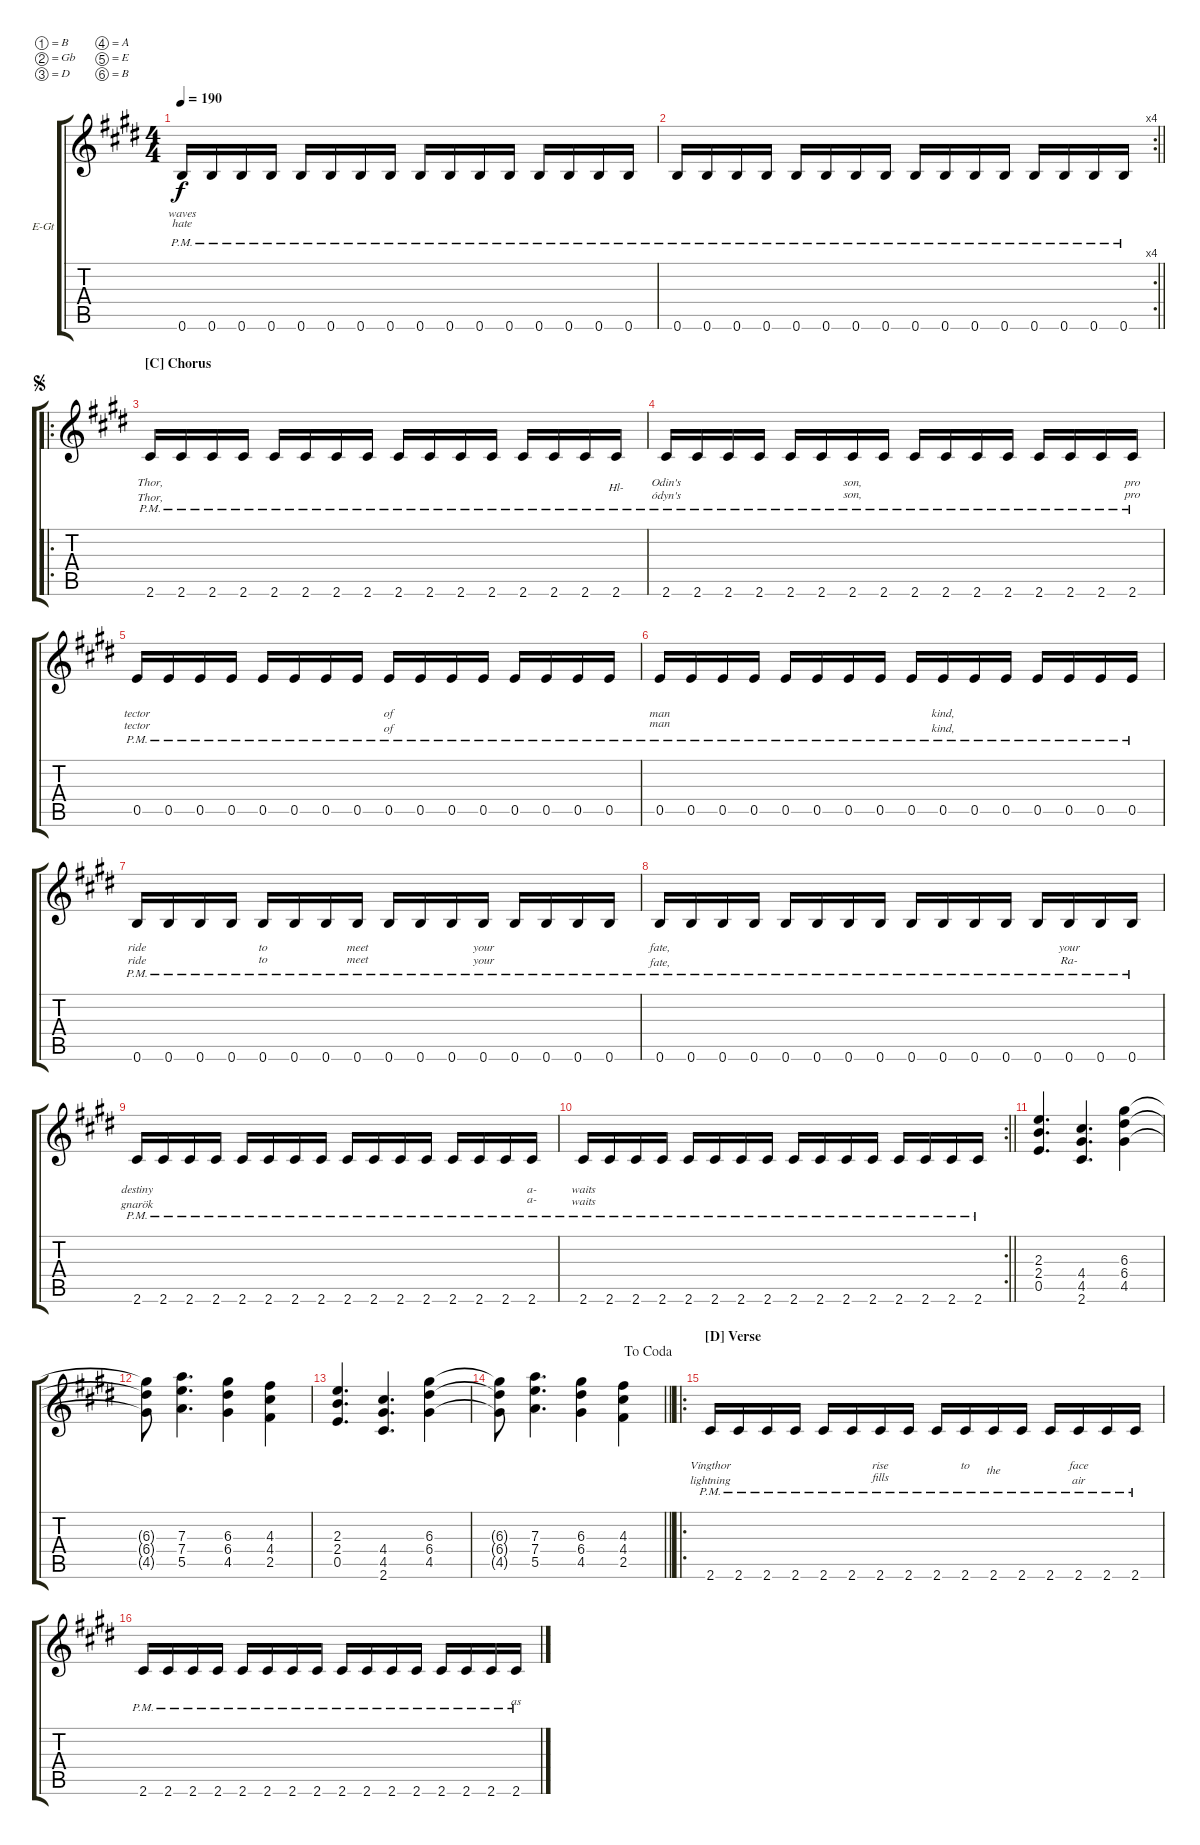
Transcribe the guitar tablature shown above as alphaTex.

\bracketExtendMode groupsimilarinstruments
\firstSystemTrackNameOrientation horizontal
\otherSystemsTrackNameOrientation horizontal
\track ("Rhythm" "E-Gt") {instrument distortionguitar}
\staff {score tabs}
\tuning (B3 Gb3 D3 A2 E2 B1)
\ts (4 4)
\tempo 190
\clef g2
\ks c#minor
0.6{pm}.16{ot 8vb lyrics (0 "") lyrics (1 "waves") lyrics (2 "hate") lyrics (3 "") lyrics (4 "") dy f} 0.6{pm}.16{ot 8vb} 0.6{pm}.16{ot 8vb} 0.6{pm}.16{ot 8vb} 0.6{pm}.16{ot 8vb} 0.6{pm}.16{ot 8vb} 0.6{pm}.16{ot 8vb} 0.6{pm}.16{ot 8vb} 0.6{pm}.16{ot 8vb} 0.6{pm}.16{ot 8vb} 0.6{pm}.16{ot 8vb} 0.6{pm}.16{ot 8vb} 0.6{pm}.16{ot 8vb} 0.6{pm}.16{ot 8vb} 0.6{pm}.16{ot 8vb} 0.6{pm}.16{ot 8vb} |
\rc 4
\barLineRight lightlight
0.6{pm}.16{ot 8vb} 0.6{pm}.16{ot 8vb} 0.6{pm}.16{ot 8vb} 0.6{pm}.16{ot 8vb} 0.6{pm}.16{ot 8vb} 0.6{pm}.16{ot 8vb} 0.6{pm}.16{ot 8vb} 0.6{pm}.16{ot 8vb} 0.6{pm}.16{ot 8vb} 0.6{pm}.16{ot 8vb} 0.6{pm}.16{ot 8vb} 0.6{pm}.16{ot 8vb} 0.6{pm}.16{ot 8vb} 0.6{pm}.16{ot 8vb} 0.6{pm}.16{ot 8vb} 0.6{pm}.16{ot 8vb} |
\ro
\section ("C" "Chorus")
\jump segno
2.6{pm}.16{ot 8vb lyrics (0 "") lyrics (1 "") lyrics (2 "") lyrics (3 "Thor,") lyrics (4 "Thor,")} 2.6{pm}.16{ot 8vb lyrics (0 "") lyrics (1 "") lyrics (2 "") lyrics (3 "") lyrics (4 "")} 2.6{pm}.16{ot 8vb lyrics (0 "") lyrics (1 "") lyrics (2 "") lyrics (3 "") lyrics (4 "")} 2.6{pm}.16{ot 8vb lyrics (0 "") lyrics (1 "") lyrics (2 "") lyrics (3 "") lyrics (4 "")} 2.6{pm}.16{ot 8vb lyrics (0 "") lyrics (1 "") lyrics (2 "") lyrics (3 "") lyrics (4 "")} 2.6{pm}.16{ot 8vb lyrics (0 "") lyrics (1 "") lyrics (2 "") lyrics (3 "") lyrics (4 "")} 2.6{pm}.16{ot 8vb lyrics (0 "") lyrics (1 "") lyrics (2 "") lyrics (3 "") lyrics (4 "")} 2.6{pm}.16{ot 8vb lyrics (0 "") lyrics (1 "") lyrics (2 "") lyrics (3 "") lyrics (4 "")} 2.6{pm}.16{ot 8vb lyrics (0 "") lyrics (1 "") lyrics (2 "") lyrics (3 "") lyrics (4 "")} 2.6{pm}.16{ot 8vb lyrics (0 "") lyrics (1 "") lyrics (2 "") lyrics (3 "") lyrics (4 "")} 2.6{pm}.16{ot 8vb lyrics (0 "") lyrics (1 "") lyrics (2 "") lyrics (3 "") lyrics (4 "")} 2.6{pm}.16{ot 8vb lyrics (0 "") lyrics (1 "") lyrics (2 "") lyrics (3 "") lyrics (4 "")} 2.6{pm}.16{ot 8vb lyrics (0 "") lyrics (1 "") lyrics (2 "") lyrics (3 "") lyrics (4 "")} 2.6{pm}.16{ot 8vb lyrics (0 "") lyrics (1 "") lyrics (2 "") lyrics (3 "") lyrics (4 "")} 2.6{pm}.16{ot 8vb lyrics (0 "") lyrics (1 "") lyrics (2 "") lyrics (3 "") lyrics (4 "")} 2.6{pm}.16{ot 8vb lyrics (0 "") lyrics (1 "") lyrics (2 "") lyrics (3 "") lyrics (4 "Hl-")} |
2.6{pm}.16{ot 8vb lyrics (0 "") lyrics (1 "") lyrics (2 "") lyrics (3 "Odin's") lyrics (4 "ódyn's")} 2.6{pm}.16{ot 8vb lyrics (0 "") lyrics (1 "") lyrics (2 "") lyrics (3 "") lyrics (4 "")} 2.6{pm}.16{ot 8vb lyrics (0 "") lyrics (1 "") lyrics (2 "") lyrics (3 "") lyrics (4 "")} 2.6{pm}.16{ot 8vb lyrics (0 "") lyrics (1 "") lyrics (2 "") lyrics (3 "") lyrics (4 "")} 2.6{pm}.16{ot 8vb lyrics (0 "") lyrics (1 "") lyrics (2 "") lyrics (3 "") lyrics (4 "")} 2.6{pm}.16{ot 8vb lyrics (0 "") lyrics (1 "") lyrics (2 "") lyrics (3 "") lyrics (4 "")} 2.6{pm}.16{ot 8vb lyrics (0 "") lyrics (1 "") lyrics (2 "") lyrics (3 "son,") lyrics (4 "son,")} 2.6{pm}.16{ot 8vb lyrics (0 "") lyrics (1 "") lyrics (2 "") lyrics (3 "") lyrics (4 "")} 2.6{pm}.16{ot 8vb lyrics (0 "") lyrics (1 "") lyrics (2 "") lyrics (3 "") lyrics (4 "")} 2.6{pm}.16{ot 8vb lyrics (0 "") lyrics (1 "") lyrics (2 "") lyrics (3 "") lyrics (4 "")} 2.6{pm}.16{ot 8vb lyrics (0 "") lyrics (1 "") lyrics (2 "") lyrics (3 "") lyrics (4 "")} 2.6{pm}.16{ot 8vb lyrics (0 "") lyrics (1 "") lyrics (2 "") lyrics (3 "") lyrics (4 "")} 2.6{pm}.16{ot 8vb lyrics (0 "") lyrics (1 "") lyrics (2 "") lyrics (3 "") lyrics (4 "")} 2.6{pm}.16{ot 8vb lyrics (0 "") lyrics (1 "") lyrics (2 "") lyrics (3 "") lyrics (4 "")} 2.6{pm}.16{ot 8vb lyrics (0 "") lyrics (1 "") lyrics (2 "") lyrics (3 "") lyrics (4 "")} 2.6{pm}.16{ot 8vb lyrics (0 "") lyrics (1 "") lyrics (2 "") lyrics (3 "pro") lyrics (4 "pro")} |
0.5{pm}.16{ot 8vb lyrics (0 "") lyrics (1 "") lyrics (2 "") lyrics (3 "tector") lyrics (4 "tector")} 0.5{pm}.16{ot 8vb lyrics (0 "") lyrics (1 "") lyrics (2 "") lyrics (3 "") lyrics (4 "")} 0.5{pm}.16{ot 8vb lyrics (0 "") lyrics (1 "") lyrics (2 "") lyrics (3 "") lyrics (4 "")} 0.5{pm}.16{ot 8vb lyrics (0 "") lyrics (1 "") lyrics (2 "") lyrics (3 "") lyrics (4 "")} 0.5{pm}.16{ot 8vb lyrics (0 "") lyrics (1 "") lyrics (2 "") lyrics (3 "") lyrics (4 "")} 0.5{pm}.16{ot 8vb lyrics (0 "") lyrics (1 "") lyrics (2 "") lyrics (3 "") lyrics (4 "")} 0.5{pm}.16{ot 8vb lyrics (0 "") lyrics (1 "") lyrics (2 "") lyrics (3 "") lyrics (4 "")} 0.5{pm}.16{ot 8vb lyrics (0 "") lyrics (1 "") lyrics (2 "") lyrics (3 "") lyrics (4 "")} 0.5{pm}.16{ot 8vb lyrics (0 "") lyrics (1 "") lyrics (2 "") lyrics (3 "of") lyrics (4 "of")} 0.5{pm}.16{ot 8vb lyrics (0 "") lyrics (1 "") lyrics (2 "") lyrics (3 "") lyrics (4 "")} 0.5{pm}.16{ot 8vb lyrics (0 "") lyrics (1 "") lyrics (2 "") lyrics (3 "") lyrics (4 "")} 0.5{pm}.16{ot 8vb lyrics (0 "") lyrics (1 "") lyrics (2 "") lyrics (3 "") lyrics (4 "")} 0.5{pm}.16{ot 8vb lyrics (0 "") lyrics (1 "") lyrics (2 "") lyrics (3 "") lyrics (4 "")} 0.5{pm}.16{ot 8vb lyrics (0 "") lyrics (1 "") lyrics (2 "") lyrics (3 "") lyrics (4 "")} 0.5{pm}.16{ot 8vb lyrics (0 "") lyrics (1 "") lyrics (2 "") lyrics (3 "") lyrics (4 "")} 0.5{pm}.16{ot 8vb lyrics (0 "") lyrics (1 "") lyrics (2 "") lyrics (3 "") lyrics (4 "")} |
0.5{pm}.16{ot 8vb lyrics (0 "") lyrics (1 "") lyrics (2 "") lyrics (3 "man") lyrics (4 "man")} 0.5{pm}.16{ot 8vb lyrics (0 "") lyrics (1 "") lyrics (2 "") lyrics (3 "") lyrics (4 "")} 0.5{pm}.16{ot 8vb lyrics (0 "") lyrics (1 "") lyrics (2 "") lyrics (3 "") lyrics (4 "")} 0.5{pm}.16{ot 8vb lyrics (0 "") lyrics (1 "") lyrics (2 "") lyrics (3 "") lyrics (4 "")} 0.5{pm}.16{ot 8vb lyrics (0 "") lyrics (1 "") lyrics (2 "") lyrics (3 "") lyrics (4 "")} 0.5{pm}.16{ot 8vb lyrics (0 "") lyrics (1 "") lyrics (2 "") lyrics (3 "") lyrics (4 "")} 0.5{pm}.16{ot 8vb lyrics (0 "") lyrics (1 "") lyrics (2 "") lyrics (3 "") lyrics (4 "")} 0.5{pm}.16{ot 8vb lyrics (0 "") lyrics (1 "") lyrics (2 "") lyrics (3 "") lyrics (4 "")} 0.5{pm}.16{ot 8vb lyrics (0 "") lyrics (1 "") lyrics (2 "") lyrics (3 "") lyrics (4 "")} 0.5{pm}.16{ot 8vb lyrics (0 "") lyrics (1 "") lyrics (2 "") lyrics (3 "kind,") lyrics (4 "kind,")} 0.5{pm}.16{ot 8vb lyrics (0 "") lyrics (1 "") lyrics (2 "") lyrics (3 "") lyrics (4 "")} 0.5{pm}.16{ot 8vb lyrics (0 "") lyrics (1 "") lyrics (2 "") lyrics (3 "") lyrics (4 "")} 0.5{pm}.16{ot 8vb lyrics (0 "") lyrics (1 "") lyrics (2 "") lyrics (3 "") lyrics (4 "")} 0.5{pm}.16{ot 8vb lyrics (0 "") lyrics (1 "") lyrics (2 "") lyrics (3 "") lyrics (4 "")} 0.5{pm}.16{ot 8vb lyrics (0 "") lyrics (1 "") lyrics (2 "") lyrics (3 "") lyrics (4 "")} 0.5{pm}.16{ot 8vb lyrics (0 "") lyrics (1 "") lyrics (2 "") lyrics (3 "") lyrics (4 "")} |
0.6{pm}.16{ot 8vb lyrics (0 "") lyrics (1 "") lyrics (2 "") lyrics (3 "ride") lyrics (4 "ride")} 0.6{pm}.16{ot 8vb lyrics (0 "") lyrics (1 "") lyrics (2 "") lyrics (3 "") lyrics (4 "")} 0.6{pm}.16{ot 8vb lyrics (0 "") lyrics (1 "") lyrics (2 "") lyrics (3 "") lyrics (4 "")} 0.6{pm}.16{ot 8vb lyrics (0 "") lyrics (1 "") lyrics (2 "") lyrics (3 "") lyrics (4 "")} 0.6{pm}.16{ot 8vb lyrics (0 "") lyrics (1 "") lyrics (2 "") lyrics (3 "to") lyrics (4 "to")} 0.6{pm}.16{ot 8vb lyrics (0 "") lyrics (1 "") lyrics (2 "") lyrics (3 "") lyrics (4 "")} 0.6{pm}.16{ot 8vb lyrics (0 "") lyrics (1 "") lyrics (2 "") lyrics (3 "") lyrics (4 "")} 0.6{pm}.16{ot 8vb lyrics (0 "") lyrics (1 "") lyrics (2 "") lyrics (3 "meet") lyrics (4 "meet")} 0.6{pm}.16{ot 8vb lyrics (0 "") lyrics (1 "") lyrics (2 "") lyrics (3 "") lyrics (4 "")} 0.6{pm}.16{ot 8vb lyrics (0 "") lyrics (1 "") lyrics (2 "") lyrics (3 "") lyrics (4 "")} 0.6{pm}.16{ot 8vb lyrics (0 "") lyrics (1 "") lyrics (2 "") lyrics (3 "") lyrics (4 "")} 0.6{pm}.16{ot 8vb lyrics (0 "") lyrics (1 "") lyrics (2 "") lyrics (3 "your") lyrics (4 "your")} 0.6{pm}.16{ot 8vb lyrics (0 "") lyrics (1 "") lyrics (2 "") lyrics (3 "") lyrics (4 "")} 0.6{pm}.16{ot 8vb lyrics (0 "") lyrics (1 "") lyrics (2 "") lyrics (3 "") lyrics (4 "")} 0.6{pm}.16{ot 8vb lyrics (0 "") lyrics (1 "") lyrics (2 "") lyrics (3 "") lyrics (4 "")} 0.6{pm}.16{ot 8vb lyrics (0 "") lyrics (1 "") lyrics (2 "") lyrics (3 "") lyrics (4 "")} |
0.6{pm}.16{ot 8vb lyrics (0 "") lyrics (1 "") lyrics (2 "") lyrics (3 "fate,") lyrics (4 "fate,")} 0.6{pm}.16{ot 8vb lyrics (0 "") lyrics (1 "") lyrics (2 "") lyrics (3 "") lyrics (4 "")} 0.6{pm}.16{ot 8vb lyrics (0 "") lyrics (1 "") lyrics (2 "") lyrics (3 "") lyrics (4 "")} 0.6{pm}.16{ot 8vb lyrics (0 "") lyrics (1 "") lyrics (2 "") lyrics (3 "") lyrics (4 "")} 0.6{pm}.16{ot 8vb lyrics (0 "") lyrics (1 "") lyrics (2 "") lyrics (3 "") lyrics (4 "")} 0.6{pm}.16{ot 8vb lyrics (0 "") lyrics (1 "") lyrics (2 "") lyrics (3 "") lyrics (4 "")} 0.6{pm}.16{ot 8vb lyrics (0 "") lyrics (1 "") lyrics (2 "") lyrics (3 "") lyrics (4 "")} 0.6{pm}.16{ot 8vb lyrics (0 "") lyrics (1 "") lyrics (2 "") lyrics (3 "") lyrics (4 "")} 0.6{pm}.16{ot 8vb lyrics (0 "") lyrics (1 "") lyrics (2 "") lyrics (3 "") lyrics (4 "")} 0.6{pm}.16{ot 8vb lyrics (0 "") lyrics (1 "") lyrics (2 "") lyrics (3 "") lyrics (4 "")} 0.6{pm}.16{ot 8vb lyrics (0 "") lyrics (1 "") lyrics (2 "") lyrics (3 "") lyrics (4 "")} 0.6{pm}.16{ot 8vb lyrics (0 "") lyrics (1 "") lyrics (2 "") lyrics (3 "") lyrics (4 "")} 0.6{pm}.16{ot 8vb lyrics (0 "") lyrics (1 "") lyrics (2 "") lyrics (3 "") lyrics (4 "")} 0.6{pm}.16{ot 8vb lyrics (0 "") lyrics (1 "") lyrics (2 "") lyrics (3 "your") lyrics (4 "Ra-")} 0.6{pm}.16{ot 8vb lyrics (0 "") lyrics (1 "") lyrics (2 "") lyrics (3 "") lyrics (4 "")} 0.6{pm}.16{ot 8vb lyrics (0 "") lyrics (1 "") lyrics (2 "") lyrics (3 "") lyrics (4 "")} |
2.6{pm}.16{ot 8vb lyrics (0 "") lyrics (1 "") lyrics (2 "") lyrics (3 "destiny") lyrics (4 "gnarök")} 2.6{pm}.16{ot 8vb lyrics (0 "") lyrics (1 "") lyrics (2 "") lyrics (3 "") lyrics (4 "")} 2.6{pm}.16{ot 8vb lyrics (0 "") lyrics (1 "") lyrics (2 "") lyrics (3 "") lyrics (4 "")} 2.6{pm}.16{ot 8vb lyrics (0 "") lyrics (1 "") lyrics (2 "") lyrics (3 "") lyrics (4 "")} 2.6{pm}.16{ot 8vb lyrics (0 "") lyrics (1 "") lyrics (2 "") lyrics (3 "") lyrics (4 "")} 2.6{pm}.16{ot 8vb lyrics (0 "") lyrics (1 "") lyrics (2 "") lyrics (3 "") lyrics (4 "")} 2.6{pm}.16{ot 8vb lyrics (0 "") lyrics (1 "") lyrics (2 "") lyrics (3 "") lyrics (4 "")} 2.6{pm}.16{ot 8vb lyrics (0 "") lyrics (1 "") lyrics (2 "") lyrics (3 "") lyrics (4 "")} 2.6{pm}.16{ot 8vb lyrics (0 "") lyrics (1 "") lyrics (2 "") lyrics (3 "") lyrics (4 "")} 2.6{pm}.16{ot 8vb lyrics (0 "") lyrics (1 "") lyrics (2 "") lyrics (3 "") lyrics (4 "")} 2.6{pm}.16{ot 8vb lyrics (0 "") lyrics (1 "") lyrics (2 "") lyrics (3 "") lyrics (4 "")} 2.6{pm}.16{ot 8vb lyrics (0 "") lyrics (1 "") lyrics (2 "") lyrics (3 "") lyrics (4 "")} 2.6{pm}.16{ot 8vb lyrics (0 "") lyrics (1 "") lyrics (2 "") lyrics (3 "") lyrics (4 "")} 2.6{pm}.16{ot 8vb lyrics (0 "") lyrics (1 "") lyrics (2 "") lyrics (3 "") lyrics (4 "")} 2.6{pm}.16{ot 8vb lyrics (0 "") lyrics (1 "") lyrics (2 "") lyrics (3 "") lyrics (4 "")} 2.6{pm}.16{ot 8vb lyrics (0 "") lyrics (1 "") lyrics (2 "") lyrics (3 "a-") lyrics (4 "a-")} |
\rc 2
\barLineRight lightlight
2.6{pm}.16{ot 8vb lyrics (0 "") lyrics (1 "") lyrics (2 "") lyrics (3 "waits") lyrics (4 "waits")} 2.6{pm}.16{ot 8vb lyrics (0 "") lyrics (1 "") lyrics (2 "") lyrics (3 "") lyrics (4 "")} 2.6{pm}.16{ot 8vb lyrics (0 "") lyrics (1 "") lyrics (2 "") lyrics (3 "") lyrics (4 "")} 2.6{pm}.16{ot 8vb lyrics (0 "") lyrics (1 "") lyrics (2 "") lyrics (3 "") lyrics (4 "")} 2.6{pm}.16{ot 8vb lyrics (0 "") lyrics (1 "") lyrics (2 "") lyrics (3 "") lyrics (4 "")} 2.6{pm}.16{ot 8vb lyrics (0 "") lyrics (1 "") lyrics (2 "") lyrics (3 "") lyrics (4 "")} 2.6{pm}.16{ot 8vb lyrics (0 "") lyrics (1 "") lyrics (2 "") lyrics (3 "") lyrics (4 "")} 2.6{pm}.16{ot 8vb lyrics (0 "") lyrics (1 "") lyrics (2 "") lyrics (3 "") lyrics (4 "")} 2.6{pm}.16{ot 8vb lyrics (0 "") lyrics (1 "") lyrics (2 "") lyrics (3 "") lyrics (4 "")} 2.6{pm}.16{ot 8vb lyrics (0 "") lyrics (1 "") lyrics (2 "") lyrics (3 "") lyrics (4 "")} 2.6{pm}.16{ot 8vb lyrics (0 "") lyrics (1 "") lyrics (2 "") lyrics (3 "") lyrics (4 "")} 2.6{pm}.16{ot 8vb lyrics (0 "") lyrics (1 "") lyrics (2 "") lyrics (3 "") lyrics (4 "")} 2.6{pm}.16{ot 8vb lyrics (0 "") lyrics (1 "") lyrics (2 "") lyrics (3 "") lyrics (4 "")} 2.6{pm}.16{ot 8vb lyrics (0 "") lyrics (1 "") lyrics (2 "") lyrics (3 "") lyrics (4 "")} 2.6{pm}.16{ot 8vb lyrics (0 "") lyrics (1 "") lyrics (2 "") lyrics (3 "") lyrics (4 "")} 2.6{pm}.16{ot 8vb lyrics (0 "") lyrics (1 "") lyrics (2 "") lyrics (3 "") lyrics (4 "")} |
(2.3 2.4 0.5).4{d ot 8vb lyrics (0 "") lyrics (1 "") lyrics (2 "") lyrics (3 "") lyrics (4 "")} (4.4 4.5 2.6).4{d ot 8vb lyrics (0 "") lyrics (1 "") lyrics (2 "") lyrics (3 "") lyrics (4 "")} (6.3 6.4 4.5).4{ot 8vb lyrics (0 "") lyrics (1 "") lyrics (2 "") lyrics (3 "") lyrics (4 "")} |
(6.3{t} 6.4{t} 4.5{t}).8{ot 8vb lyrics (0 "") lyrics (1 "") lyrics (2 "") lyrics (3 "") lyrics (4 "")} (7.3 7.4 5.5).4{d ot 8vb lyrics (0 "") lyrics (1 "") lyrics (2 "") lyrics (3 "") lyrics (4 "")} (6.3 6.4 4.5).4{ot 8vb lyrics (0 "") lyrics (1 "") lyrics (2 "") lyrics (3 "") lyrics (4 "")} (4.3 4.4 2.5).4{ot 8vb lyrics (0 "") lyrics (1 "") lyrics (2 "") lyrics (3 "") lyrics (4 "")} |
(2.3 2.4 0.5).4{d ot 8vb lyrics (0 "") lyrics (1 "") lyrics (2 "") lyrics (3 "") lyrics (4 "")} (4.4 4.5 2.6).4{d ot 8vb lyrics (0 "") lyrics (1 "") lyrics (2 "") lyrics (3 "") lyrics (4 "")} (6.3 6.4 4.5).4{ot 8vb lyrics (0 "") lyrics (1 "") lyrics (2 "") lyrics (3 "") lyrics (4 "")} |
\jump dacoda
\barLineRight lightlight
(6.3{t} 6.4{t} 4.5{t}).8{ot 8vb lyrics (0 "") lyrics (1 "") lyrics (2 "") lyrics (3 "") lyrics (4 "")} (7.3 7.4 5.5).4{d ot 8vb lyrics (0 "") lyrics (1 "") lyrics (2 "") lyrics (3 "") lyrics (4 "")} (6.3 6.4 4.5).4{ot 8vb lyrics (0 "") lyrics (1 "") lyrics (2 "") lyrics (3 "") lyrics (4 "")} (4.3 4.4 2.5).4{ot 8vb lyrics (0 "") lyrics (1 "") lyrics (2 "") lyrics (3 "") lyrics (4 "")} |
\ro
\section ("D" "Verse")
2.6{pm}.16{ot 8vb lyrics (0 "") lyrics (1 "") lyrics (2 "") lyrics (3 "Vingthor") lyrics (4 "lightning")} 2.6{pm}.16{ot 8vb lyrics (0 "") lyrics (1 "") lyrics (2 "") lyrics (3 "") lyrics (4 "")} 2.6{pm}.16{ot 8vb lyrics (0 "") lyrics (1 "") lyrics (2 "") lyrics (3 "") lyrics (4 "")} 2.6{pm}.16{ot 8vb lyrics (0 "") lyrics (1 "") lyrics (2 "") lyrics (3 "") lyrics (4 "")} 2.6{pm}.16{ot 8vb lyrics (0 "") lyrics (1 "") lyrics (2 "") lyrics (3 "") lyrics (4 "")} 2.6{pm}.16{ot 8vb lyrics (0 "") lyrics (1 "") lyrics (2 "") lyrics (3 "") lyrics (4 "")} 2.6{pm}.16{ot 8vb lyrics (0 "") lyrics (1 "") lyrics (2 "") lyrics (3 "rise") lyrics (4 "fills")} 2.6{pm}.16{ot 8vb lyrics (0 "") lyrics (1 "") lyrics (2 "") lyrics (3 "") lyrics (4 "")} 2.6{pm}.16{ot 8vb lyrics (0 "") lyrics (1 "") lyrics (2 "") lyrics (3 "") lyrics (4 "")} 2.6{pm}.16{ot 8vb lyrics (0 "") lyrics (1 "") lyrics (2 "") lyrics (3 "to") lyrics (4 "")} 2.6{pm}.16{ot 8vb lyrics (0 "") lyrics (1 "") lyrics (2 "") lyrics (3 "") lyrics (4 "the")} 2.6{pm}.16{ot 8vb lyrics (0 "") lyrics (1 "") lyrics (2 "") lyrics (3 "") lyrics (4 "")} 2.6{pm}.16{ot 8vb lyrics (0 "") lyrics (1 "") lyrics (2 "") lyrics (3 "") lyrics (4 "")} 2.6{pm}.16{ot 8vb lyrics (0 "") lyrics (1 "") lyrics (2 "") lyrics (3 "face") lyrics (4 "air")} 2.6{pm}.16{ot 8vb lyrics (0 "") lyrics (1 "") lyrics (2 "") lyrics (3 "") lyrics (4 "")} 2.6{pm}.16{ot 8vb lyrics (0 "") lyrics (1 "") lyrics (2 "") lyrics (3 "") lyrics (4 "")} |
2.6{pm}.16{ot 8vb lyrics (0 "") lyrics (1 "") lyrics (2 "") lyrics (3 "") lyrics (4 "")} 2.6{pm}.16{ot 8vb lyrics (0 "") lyrics (1 "") lyrics (2 "") lyrics (3 "") lyrics (4 "")} 2.6{pm}.16{ot 8vb lyrics (0 "") lyrics (1 "") lyrics (2 "") lyrics (3 "") lyrics (4 "")} 2.6{pm}.16{ot 8vb lyrics (0 "") lyrics (1 "") lyrics (2 "") lyrics (3 "") lyrics (4 "")} 2.6{pm}.16{ot 8vb lyrics (0 "") lyrics (1 "") lyrics (2 "") lyrics (3 "") lyrics (4 "")} 2.6{pm}.16{ot 8vb lyrics (0 "") lyrics (1 "") lyrics (2 "") lyrics (3 "") lyrics (4 "")} 2.6{pm}.16{ot 8vb lyrics (0 "") lyrics (1 "") lyrics (2 "") lyrics (3 "") lyrics (4 "")} 2.6{pm}.16{ot 8vb lyrics (0 "") lyrics (1 "") lyrics (2 "") lyrics (3 "") lyrics (4 "")} 2.6{pm}.16{ot 8vb lyrics (0 "") lyrics (1 "") lyrics (2 "") lyrics (3 "") lyrics (4 "")} 2.6{pm}.16{ot 8vb lyrics (0 "") lyrics (1 "") lyrics (2 "") lyrics (3 "") lyrics (4 "")} 2.6{pm}.16{ot 8vb lyrics (0 "") lyrics (1 "") lyrics (2 "") lyrics (3 "") lyrics (4 "")} 2.6{pm}.16{ot 8vb lyrics (0 "") lyrics (1 "") lyrics (2 "") lyrics (3 "") lyrics (4 "")} 2.6{pm}.16{ot 8vb lyrics (0 "") lyrics (1 "") lyrics (2 "") lyrics (3 "") lyrics (4 "")} 2.6{pm}.16{ot 8vb lyrics (0 "") lyrics (1 "") lyrics (2 "") lyrics (3 "") lyrics (4 "")} 2.6{pm}.16{ot 8vb lyrics (0 "") lyrics (1 "") lyrics (2 "") lyrics (3 "") lyrics (4 "")} 2.6{pm}.16{ot 8vb lyrics (0 "") lyrics (1 "") lyrics (2 "") lyrics (3 "") lyrics (4 "as")}
